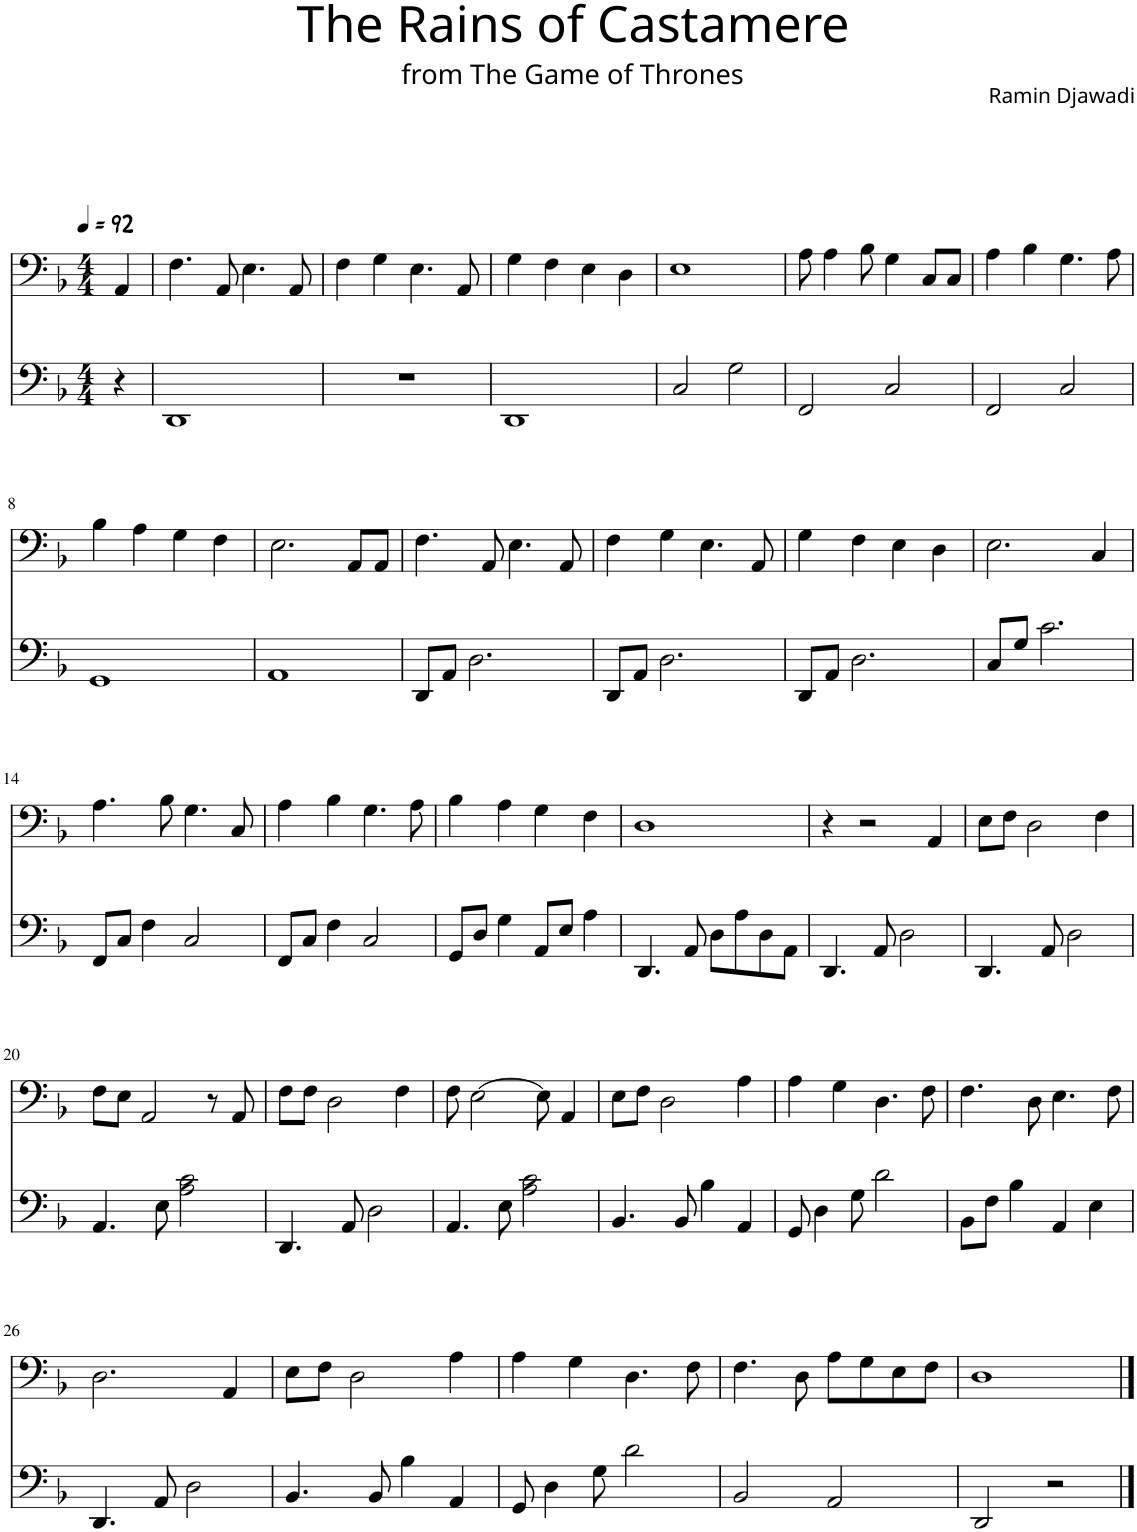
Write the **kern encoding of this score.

**kern	**kern
*part1	*part1
*staff2	*staff1
*I"Violoncelle	*
*I'Vlc.	*
*clefF4	*clefF4
*k[b-]	*k[b-]
*M4/4	*M4/4
*MM92	*MM92
=1	=1
4r	4AA/
=2	=2
1DD	4.F\
.	8AA/
.	4.E\
.	8AA/
=3	=3
1r	4F\
.	4G\
.	4.E\
.	8AA/
=4	=4
1DD	4G\
.	4F\
.	4E\
.	4D\
=5	=5
2C/	1E
2G\	.
=6	=6
2FF/	8A\
.	4A\
.	8B-\
2C/	4G\
.	8C/L
.	8C/J
=7	=7
2FF/	4A\
.	4B-\
2C/	4.G\
.	8A\
!!LO:LB:g=z
=8	=8
1GG	4B-\
.	4A\
.	4G\
.	4F\
=9	=9
1AA	2.E\
.	8AA/L
.	8AA/J
=10	=10
8DD/L	4.F\
8AA/J	.
2.D\	.
.	8AA/
.	4.E\
.	8AA/
=11	=11
8DD/L	4F\
8AA/J	.
2.D\	4G\
.	4.E\
.	8AA/
=12	=12
8DD/L	4G\
8AA/J	.
2.D\	4F\
.	4E\
.	4D\
=13	=13
8C/L	2.E\
8G/J	.
2.c\	.
.	4C/
!!LO:LB:g=z
=14	=14
8FF/L	4.A\
8C/J	.
4F\	.
.	8B-\
2C/	4.G\
.	8C/
=15	=15
8FF/L	4A\
8C/J	.
4F\	4B-\
2C/	4.G\
.	8A\
=16	=16
8GG/L	4B-\
8D/J	.
4G\	4A\
8AA/L	4G\
8E/J	.
4A\	4F\
=17	=17
4.DD/	1D
8AA/	.
8D\L	.
8A\	.
8D\	.
8AA\J	.
=18	=18
4.DD/	4r
.	2r
8AA/	.
2D\	.
.	4AA/
=19	=19
4.DD/	8E\L
.	8F\J
.	2D\
8AA/	.
2D\	.
.	4F\
!!LO:LB:g=z
=20	=20
4.AA/	8F\L
.	8E\J
.	2AA/
8E\	.
2A\ 2c\	.
.	8r
.	8AA/
=21	=21
4.DD/	8F\L
.	8F\J
.	2D\
8AA/	.
2D\	.
.	4F\
=22	=22
4.AA/	8F\
.	[2E\
8E\	.
2A\ 2c\	.
.	8E\]
.	4AA/
=23	=23
4.BB-/	8E\L
.	8F\J
.	2D\
8BB-/	.
4B-\	.
4AA/	4A\
=24	=24
8GG/	4A\
4D\	.
.	4G\
8G\	.
2d\	4.D\
.	8F\
=25	=25
8BB-\L	4.F\
8F\J	.
4B-\	.
.	8D\
4AA/	4.E\
4E\	.
.	8F\
!!LO:LB:g=z
=26	=26
4.DD/	2.D\
8AA/	.
2D\	.
.	4AA/
=27	=27
4.BB-/	8E\L
.	8F\J
.	2D\
8BB-/	.
4B-\	.
4AA/	4A\
=28	=28
8GG/	4A\
4D\	.
.	4G\
8G\	.
2d\	4.D\
.	8F\
=29	=29
2BB-/	4.F\
.	8D\
2AA/	8A\L
.	8G\
.	8E\
.	8F\J
=30	=30
2DD/	1D
2r	.
==	==
*-	*-
